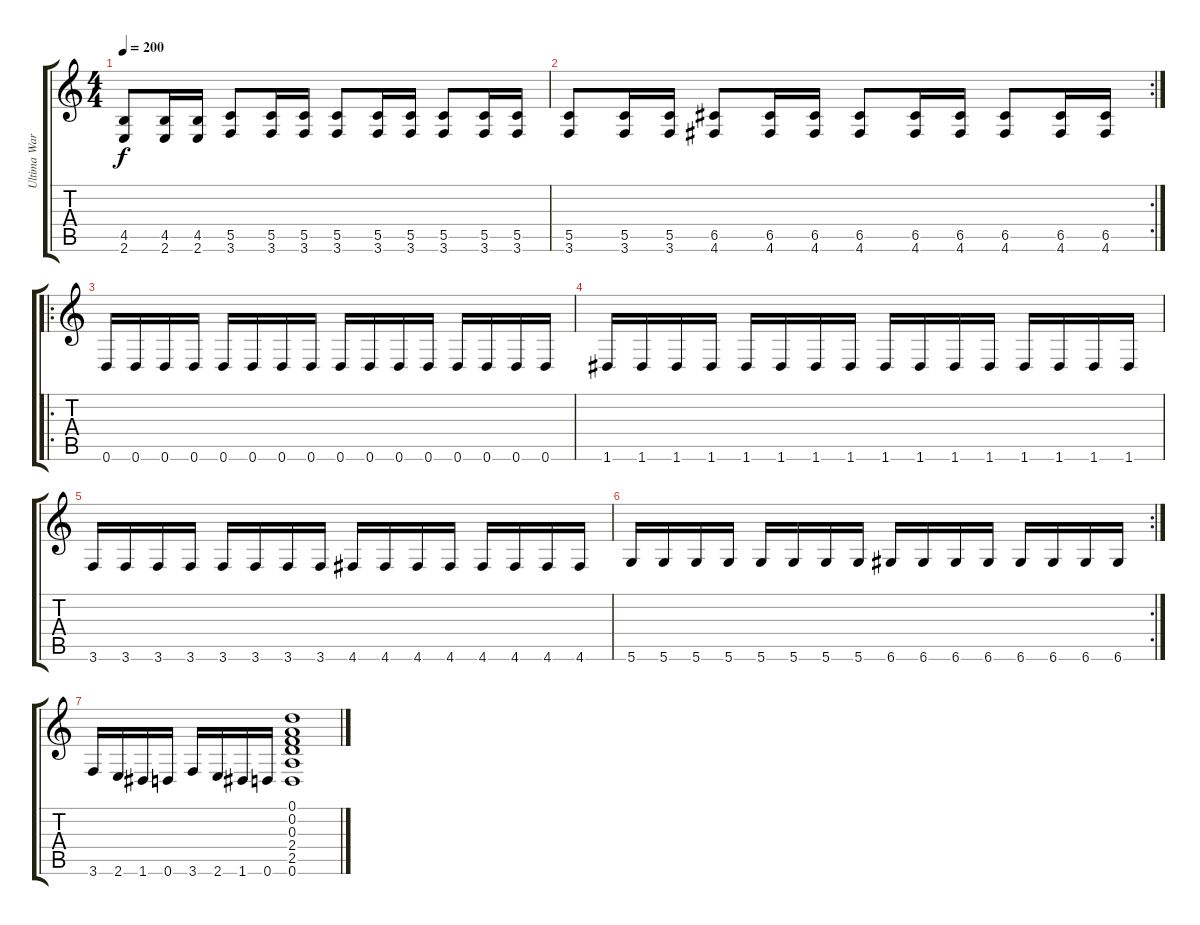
\track ("Ultima Warrior" "Ultima War") {instrument distortionguitar}
\staff {score tabs}
\tuning (D4 A3 F3 C3 G2 D2) {hide}
\ts (4 4)
\tempo 200
\clef g2
\ks c
(4.5 2.6).8{dy f} (4.5 2.6).16 (4.5 2.6).16 (5.5 3.6).8 (5.5 3.6).16 (5.5 3.6).16 (5.5 3.6).8 (5.5 3.6).16 (5.5 3.6).16 (5.5 3.6).8 (5.5 3.6).16 (5.5 3.6).16 |
\rc 2
(5.5 3.6).8 (5.5 3.6).16 (5.5 3.6).16 (6.5 4.6).8 (6.5 4.6).16 (6.5 4.6).16 (6.5 4.6).8 (6.5 4.6).16 (6.5 4.6).16 (6.5 4.6).8 (6.5 4.6).16 (6.5 4.6).16 |
\ro
0.6.16 0.6.16 0.6.16 0.6.16 0.6.16 0.6.16 0.6.16 0.6.16 0.6.16 0.6.16 0.6.16 0.6.16 0.6.16 0.6.16 0.6.16 0.6.16 |
1.6.16 1.6.16 1.6.16 1.6.16 1.6.16 1.6.16 1.6.16 1.6.16 1.6.16 1.6.16 1.6.16 1.6.16 1.6.16 1.6.16 1.6.16 1.6.16 |
3.6.16 3.6.16 3.6.16 3.6.16 3.6.16 3.6.16 3.6.16 3.6.16 4.6.16 4.6.16 4.6.16 4.6.16 4.6.16 4.6.16 4.6.16 4.6.16 |
\rc 2
5.6.16 5.6.16 5.6.16 5.6.16 5.6.16 5.6.16 5.6.16 5.6.16 6.6.16 6.6.16 6.6.16 6.6.16 6.6.16 6.6.16 6.6.16 6.6.16 |
3.6.16 2.6.16 1.6.16 0.6.16 3.6.16 2.6.16 1.6.16 0.6.16 (0.1 0.2 0.3 2.4 2.5 0.6).1
